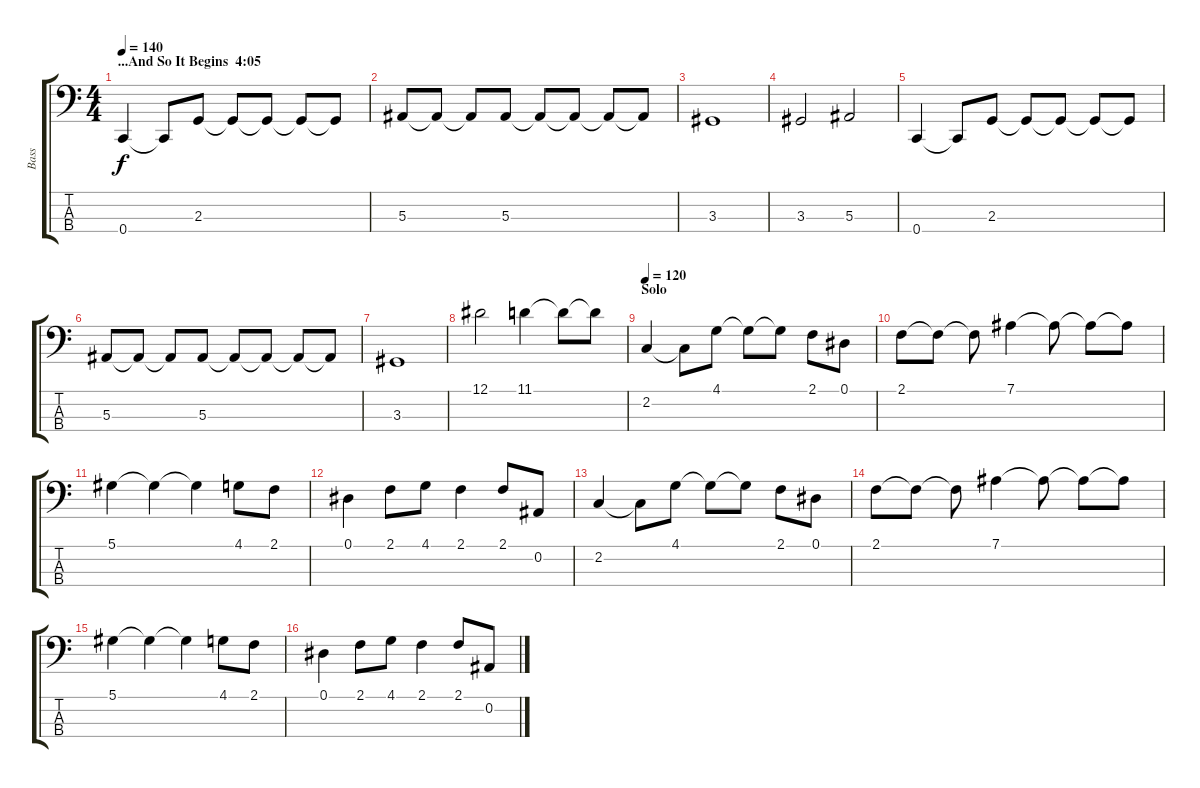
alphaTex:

\track ("Bass" "Bass") {instrument electricbasspick}
\staff {score tabs}
\tuning (Eb2 Bb1 F1 C1) {hide}
\ts (4 4)
\section ("" "...And So It Begins  4:05")
\tempo 140
\tempo 120
\tempo 140
\clef f4
\ks c
0.4.4{dy f instrument electricbasspick} 0.4{t}.8 2.3.8 2.3{t}.8 2.3{t}.8 2.3{t}.8 2.3{t}.8 |
5.3.8 5.3{t}.8 5.3{t}.8 5.3.8 5.3{t}.8 5.3{t}.8 5.3{t}.8 5.3{t}.8 |
3.3.1 |
3.3.2 5.3.2 |
0.4.4 0.4{t}.8 2.3.8 2.3{t}.8 2.3{t}.8 2.3{t}.8 2.3{t}.8 |
5.3.8 5.3{t}.8 5.3{t}.8 5.3.8 5.3{t}.8 5.3{t}.8 5.3{t}.8 5.3{t}.8 |
3.3.1 |
12.1.2 11.1.4 11.1{t}.8 11.1{t}.8 |
\section ("" "Solo")
\tempo 120
2.2.4 2.2{t}.8 4.1.8 4.1{t}.8 4.1{t}.8 2.1.8 0.1.8 |
2.1.8 2.1{t}.8 2.1{t}.8 7.1.4 7.1{t}.8 7.1{t}.8 7.1{t}.8 |
5.1.4 5.1{t}.4 5.1{t}.4 4.1.8 2.1.8 |
0.1.4 2.1.8 4.1.8 2.1.4 2.1.8 0.2.8 |
2.2.4 2.2{t}.8 4.1.8 4.1{t}.8 4.1{t}.8 2.1.8 0.1.8 |
2.1.8 2.1{t}.8 2.1{t}.8 7.1.4 7.1{t}.8 7.1{t}.8 7.1{t}.8 |
5.1.4 5.1{t}.4 5.1{t}.4 4.1.8 2.1.8 |
0.1.4 2.1.8 4.1.8 2.1.4 2.1.8 0.2.8
